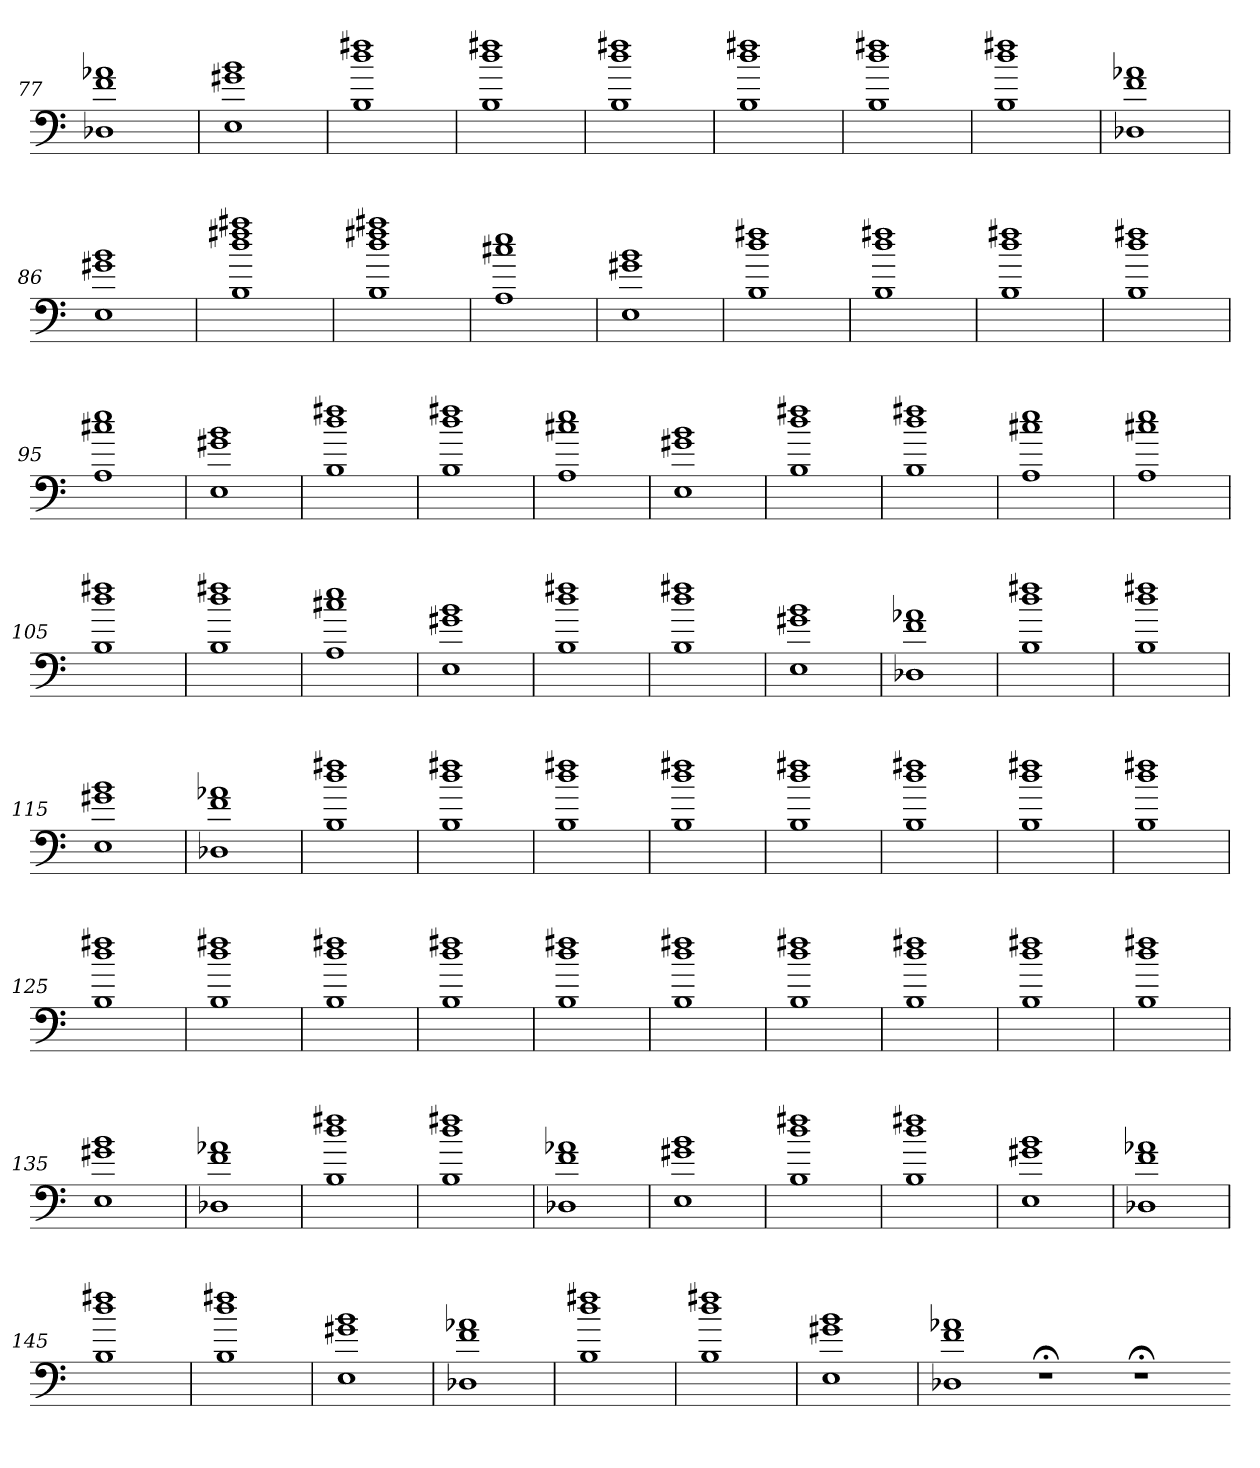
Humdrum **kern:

**kern
*part1
*staff1
=77
1D-X 1f 1a-X
=78
1E 1g#X 1b
=79
1B 1dd 1ff#X
=80
1B 1dd 1ff#X
=81
1B 1dd 1ff#X
=82
1B 1dd 1ff#X
=83
1B 1dd 1ff#X
=84
1B 1dd 1ff#X
=85
1D-X 1f 1a-X
=86
1E 1g#X 1b
=87
1B 1dd 1ff#X 1aa#X
=88
1B 1dd 1ff#X 1aa#X
=89
1A 1cc#X 1ee
=90
1E 1g#X 1b
=91
1B 1dd 1ff#X
=92
1B 1dd 1ff#X
=93
1B 1dd 1ff#X
=94
1B 1dd 1ff#X
=95
1A 1cc#X 1ee
=96
1E 1g#X 1b
=97
1B 1dd 1ff#X
=98
1B 1dd 1ff#X
=99
1A 1cc#X 1ee
=100
1E 1g#X 1b
=101
1B 1dd 1ff#X
=102
1B 1dd 1ff#X
=103
1A 1cc#X 1ee
=104
1A 1cc#X 1ee
=105
1B 1dd 1ff#X
=106
1B 1dd 1ff#X
=107
1A 1cc#X 1ee
=108
1E 1g#X 1b
=109
1B 1dd 1ff#X
=110
1B 1dd 1ff#X
=111
1E 1g#X 1b
=112
1D-X 1f 1a-X
=113
1B 1dd 1ff#X
=114
1B 1dd 1ff#X
=115
1E 1g#X 1b
=116
1D-X 1f 1a-X
=117
1B 1dd 1ff#X
=118
1B 1dd 1ff#X
=119
1B 1dd 1ff#X
=120
1B 1dd 1ff#X
=121
1B 1dd 1ff#X
=122
1B 1dd 1ff#X
=123
1B 1dd 1ff#X
=124
1B 1dd 1ff#X
=125
1B 1dd 1ff#X
=126
1B 1dd 1ff#X
=127
1B 1dd 1ff#X
=128
1B 1dd 1ff#X
=129
1B 1dd 1ff#X
=130
1B 1dd 1ff#X
=131
1B 1dd 1ff#X
=132
1B 1dd 1ff#X
=133
1B 1dd 1ff#X
=134
1B 1dd 1ff#X
=135
1E 1g#X 1b
=136
1D-X 1f 1a-X
=137
1B 1dd 1ff#X
=138
1B 1dd 1ff#X
=139
1D-X 1f 1a-X
=140
1E 1g#X 1b
=141
1B 1dd 1ff#X
=142
1B 1dd 1ff#X
=143
1E 1g#X 1b
=144
1D-X 1f 1a-X
=145
1B 1dd 1ff#X
=146
1B 1dd 1ff#X
=147
1E 1g#X 1b
=148
1D-X 1f 1a-X
=149
1B 1dd 1ff#X
=150
1B 1dd 1ff#X
=151
1E 1g#X 1b
=152
1D-X 1f 1a-X
1r;<
1r;<
=-
*-
